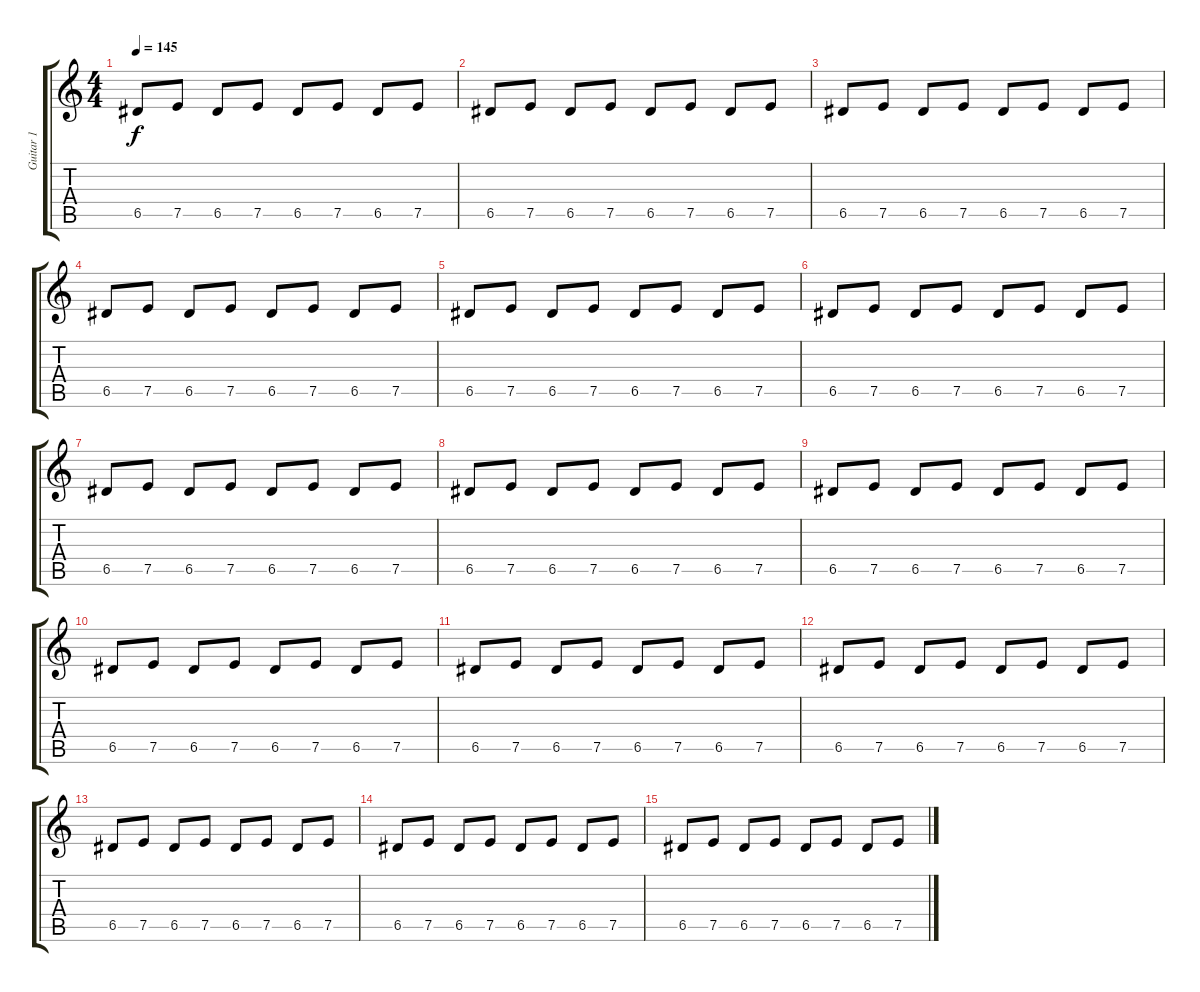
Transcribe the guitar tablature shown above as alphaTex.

\track ("Guitar 1" "Guitar 1") {instrument overdrivenguitar}
\staff {score tabs}
\tuning (E4 B3 G3 D3 A2 E2) {hide}
\ts (4 4)
\tempo 145
\clef g2
\ks c
6.5.8{dy f} 7.5.8 6.5.8 7.5.8 6.5.8 7.5.8 6.5.8 7.5.8 |
6.5.8 7.5.8 6.5.8 7.5.8 6.5.8 7.5.8 6.5.8 7.5.8 |
6.5.8 7.5.8 6.5.8 7.5.8 6.5.8 7.5.8 6.5.8 7.5.8 |
6.5.8{volume 12} 7.5.8 6.5.8 7.5.8 6.5.8 7.5.8 6.5.8 7.5.8 |
6.5.8 7.5.8 6.5.8 7.5.8 6.5.8 7.5.8 6.5.8 7.5.8 |
6.5.8{volume 10} 7.5.8 6.5.8 7.5.8 6.5.8 7.5.8 6.5.8 7.5.8 |
6.5.8 7.5.8 6.5.8 7.5.8 6.5.8 7.5.8 6.5.8 7.5.8 |
6.5.8{volume 8} 7.5.8 6.5.8 7.5.8 6.5.8 7.5.8 6.5.8 7.5.8 |
6.5.8 7.5.8 6.5.8 7.5.8 6.5.8 7.5.8 6.5.8 7.5.8 |
6.5.8{volume 6} 7.5.8 6.5.8 7.5.8 6.5.8 7.5.8 6.5.8 7.5.8 |
6.5.8 7.5.8 6.5.8 7.5.8 6.5.8 7.5.8 6.5.8 7.5.8 |
6.5.8{volume 5} 7.5.8 6.5.8 7.5.8 6.5.8 7.5.8 6.5.8 7.5.8 |
6.5.8 7.5.8 6.5.8 7.5.8 6.5.8 7.5.8 6.5.8 7.5.8 |
6.5.8{volume 0} 7.5.8 6.5.8 7.5.8 6.5.8 7.5.8 6.5.8 7.5.8 |
6.5.8 7.5.8 6.5.8 7.5.8 6.5.8 7.5.8 6.5.8 7.5.8
